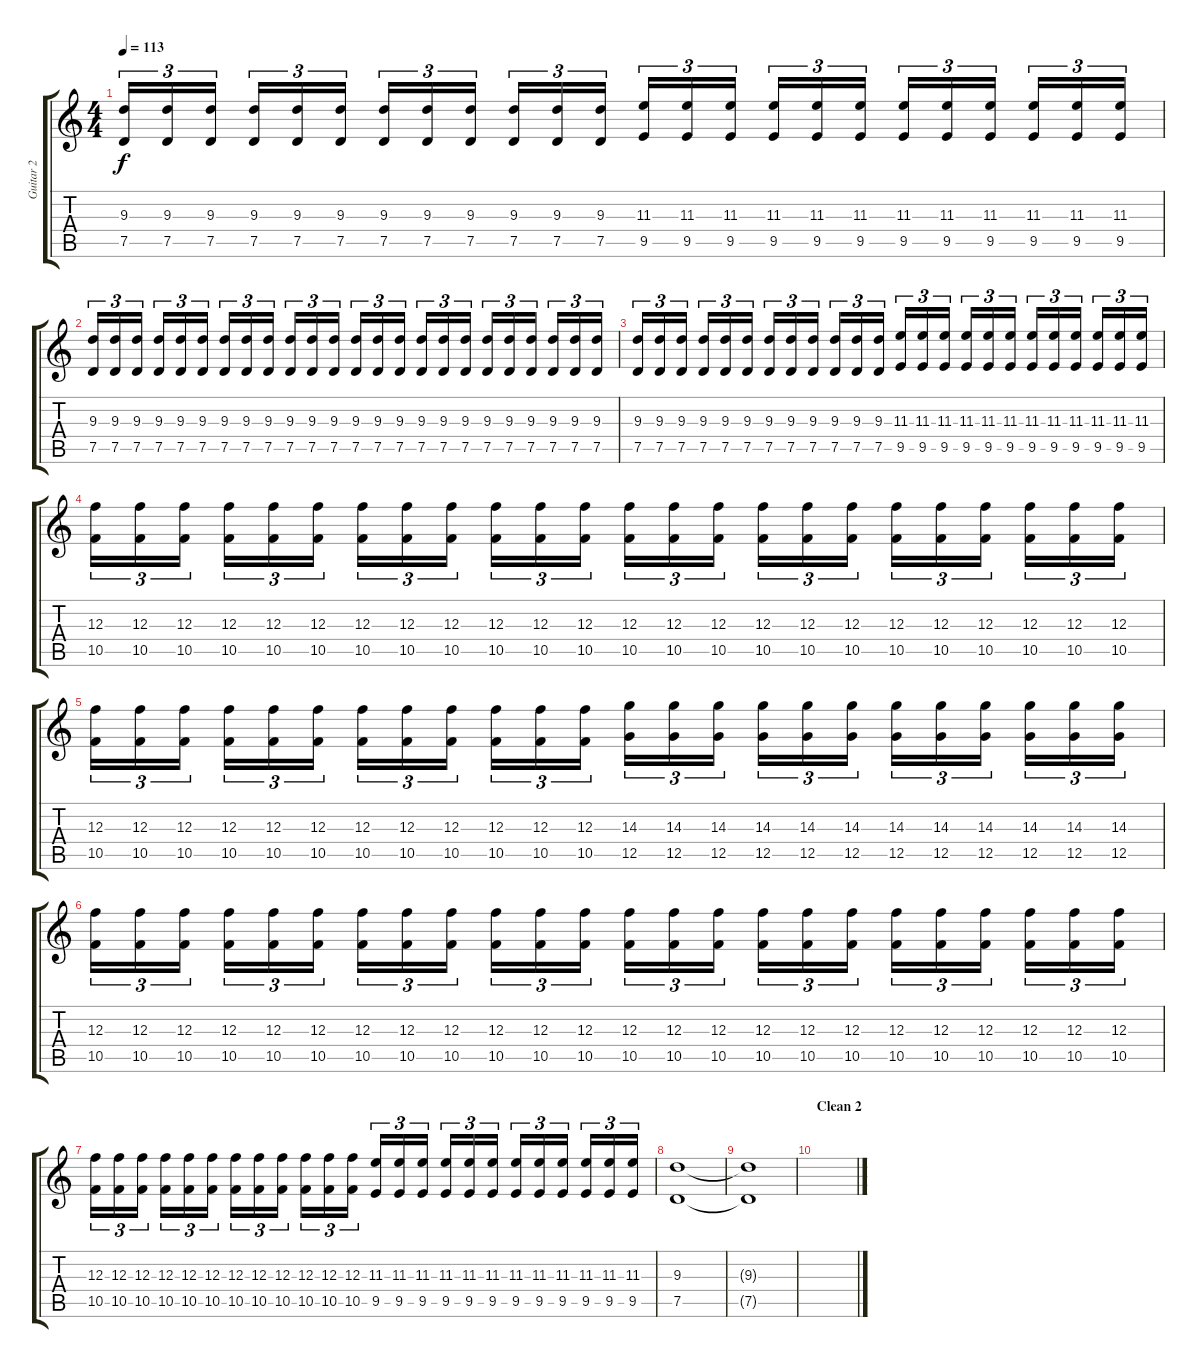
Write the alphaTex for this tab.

\track ("Guitar 2" "Guitar 2") {instrument overdrivenguitar}
\staff {score tabs}
\tuning (D4 A3 F3 C3 G2 D2) {hide}
\ts (4 4)
\tempo 113
\clef g2
\ks c
(9.3 7.5).16{tu (3 2) dy f} (9.3 7.5).16{tu (3 2)} (9.3 7.5).16{tu (3 2)} (9.3 7.5).16{tu (3 2)} (9.3 7.5).16{tu (3 2)} (9.3 7.5).16{tu (3 2)} (9.3 7.5).16{tu (3 2)} (9.3 7.5).16{tu (3 2)} (9.3 7.5).16{tu (3 2)} (9.3 7.5).16{tu (3 2)} (9.3 7.5).16{tu (3 2)} (9.3 7.5).16{tu (3 2)} (11.3 9.5).16{tu (3 2)} (11.3 9.5).16{tu (3 2)} (11.3 9.5).16{tu (3 2)} (11.3 9.5).16{tu (3 2)} (11.3 9.5).16{tu (3 2)} (11.3 9.5).16{tu (3 2)} (11.3 9.5).16{tu (3 2)} (11.3 9.5).16{tu (3 2)} (11.3 9.5).16{tu (3 2)} (11.3 9.5).16{tu (3 2)} (11.3 9.5).16{tu (3 2)} (11.3 9.5).16{tu (3 2)} |
(9.3 7.5).16{tu (3 2)} (9.3 7.5).16{tu (3 2)} (9.3 7.5).16{tu (3 2)} (9.3 7.5).16{tu (3 2)} (9.3 7.5).16{tu (3 2)} (9.3 7.5).16{tu (3 2)} (9.3 7.5).16{tu (3 2)} (9.3 7.5).16{tu (3 2)} (9.3 7.5).16{tu (3 2)} (9.3 7.5).16{tu (3 2)} (9.3 7.5).16{tu (3 2)} (9.3 7.5).16{tu (3 2)} (9.3 7.5).16{tu (3 2)} (9.3 7.5).16{tu (3 2)} (9.3 7.5).16{tu (3 2)} (9.3 7.5).16{tu (3 2)} (9.3 7.5).16{tu (3 2)} (9.3 7.5).16{tu (3 2)} (9.3 7.5).16{tu (3 2)} (9.3 7.5).16{tu (3 2)} (9.3 7.5).16{tu (3 2)} (9.3 7.5).16{tu (3 2)} (9.3 7.5).16{tu (3 2)} (9.3 7.5).16{tu (3 2)} |
(9.3 7.5).16{tu (3 2)} (9.3 7.5).16{tu (3 2)} (9.3 7.5).16{tu (3 2)} (9.3 7.5).16{tu (3 2)} (9.3 7.5).16{tu (3 2)} (9.3 7.5).16{tu (3 2)} (9.3 7.5).16{tu (3 2)} (9.3 7.5).16{tu (3 2)} (9.3 7.5).16{tu (3 2)} (9.3 7.5).16{tu (3 2)} (9.3 7.5).16{tu (3 2)} (9.3 7.5).16{tu (3 2)} (11.3 9.5).16{tu (3 2)} (11.3 9.5).16{tu (3 2)} (11.3 9.5).16{tu (3 2)} (11.3 9.5).16{tu (3 2)} (11.3 9.5).16{tu (3 2)} (11.3 9.5).16{tu (3 2)} (11.3 9.5).16{tu (3 2)} (11.3 9.5).16{tu (3 2)} (11.3 9.5).16{tu (3 2)} (11.3 9.5).16{tu (3 2)} (11.3 9.5).16{tu (3 2)} (11.3 9.5).16{tu (3 2)} |
(12.3 10.5).16{tu (3 2)} (12.3 10.5).16{tu (3 2)} (12.3 10.5).16{tu (3 2)} (12.3 10.5).16{tu (3 2)} (12.3 10.5).16{tu (3 2)} (12.3 10.5).16{tu (3 2)} (12.3 10.5).16{tu (3 2)} (12.3 10.5).16{tu (3 2)} (12.3 10.5).16{tu (3 2)} (12.3 10.5).16{tu (3 2)} (12.3 10.5).16{tu (3 2)} (12.3 10.5).16{tu (3 2)} (12.3 10.5).16{tu (3 2)} (12.3 10.5).16{tu (3 2)} (12.3 10.5).16{tu (3 2)} (12.3 10.5).16{tu (3 2)} (12.3 10.5).16{tu (3 2)} (12.3 10.5).16{tu (3 2)} (12.3 10.5).16{tu (3 2)} (12.3 10.5).16{tu (3 2)} (12.3 10.5).16{tu (3 2)} (12.3 10.5).16{tu (3 2)} (12.3 10.5).16{tu (3 2)} (12.3 10.5).16{tu (3 2)} |
(12.3 10.5).16{tu (3 2)} (12.3 10.5).16{tu (3 2)} (12.3 10.5).16{tu (3 2)} (12.3 10.5).16{tu (3 2)} (12.3 10.5).16{tu (3 2)} (12.3 10.5).16{tu (3 2)} (12.3 10.5).16{tu (3 2)} (12.3 10.5).16{tu (3 2)} (12.3 10.5).16{tu (3 2)} (12.3 10.5).16{tu (3 2)} (12.3 10.5).16{tu (3 2)} (12.3 10.5).16{tu (3 2)} (14.3 12.5).16{tu (3 2)} (14.3 12.5).16{tu (3 2)} (14.3 12.5).16{tu (3 2)} (14.3 12.5).16{tu (3 2)} (14.3 12.5).16{tu (3 2)} (14.3 12.5).16{tu (3 2)} (14.3 12.5).16{tu (3 2)} (14.3 12.5).16{tu (3 2)} (14.3 12.5).16{tu (3 2)} (14.3 12.5).16{tu (3 2)} (14.3 12.5).16{tu (3 2)} (14.3 12.5).16{tu (3 2)} |
(12.3 10.5).16{tu (3 2)} (12.3 10.5).16{tu (3 2)} (12.3 10.5).16{tu (3 2)} (12.3 10.5).16{tu (3 2)} (12.3 10.5).16{tu (3 2)} (12.3 10.5).16{tu (3 2)} (12.3 10.5).16{tu (3 2)} (12.3 10.5).16{tu (3 2)} (12.3 10.5).16{tu (3 2)} (12.3 10.5).16{tu (3 2)} (12.3 10.5).16{tu (3 2)} (12.3 10.5).16{tu (3 2)} (12.3 10.5).16{tu (3 2)} (12.3 10.5).16{tu (3 2)} (12.3 10.5).16{tu (3 2)} (12.3 10.5).16{tu (3 2)} (12.3 10.5).16{tu (3 2)} (12.3 10.5).16{tu (3 2)} (12.3 10.5).16{tu (3 2)} (12.3 10.5).16{tu (3 2)} (12.3 10.5).16{tu (3 2)} (12.3 10.5).16{tu (3 2)} (12.3 10.5).16{tu (3 2)} (12.3 10.5).16{tu (3 2)} |
(12.3 10.5).16{tu (3 2)} (12.3 10.5).16{tu (3 2)} (12.3 10.5).16{tu (3 2)} (12.3 10.5).16{tu (3 2)} (12.3 10.5).16{tu (3 2)} (12.3 10.5).16{tu (3 2)} (12.3 10.5).16{tu (3 2)} (12.3 10.5).16{tu (3 2)} (12.3 10.5).16{tu (3 2)} (12.3 10.5).16{tu (3 2)} (12.3 10.5).16{tu (3 2)} (12.3 10.5).16{tu (3 2)} (11.3 9.5).16{tu (3 2)} (11.3 9.5).16{tu (3 2)} (11.3 9.5).16{tu (3 2)} (11.3 9.5).16{tu (3 2)} (11.3 9.5).16{tu (3 2)} (11.3 9.5).16{tu (3 2)} (11.3 9.5).16{tu (3 2)} (11.3 9.5).16{tu (3 2)} (11.3 9.5).16{tu (3 2)} (11.3 9.5).16{tu (3 2)} (11.3 9.5).16{tu (3 2)} (11.3 9.5).16{tu (3 2)} |
(9.3 7.5).1 |
(9.3{t} 7.5{t}).1 |
\section ("" "Clean 2")
